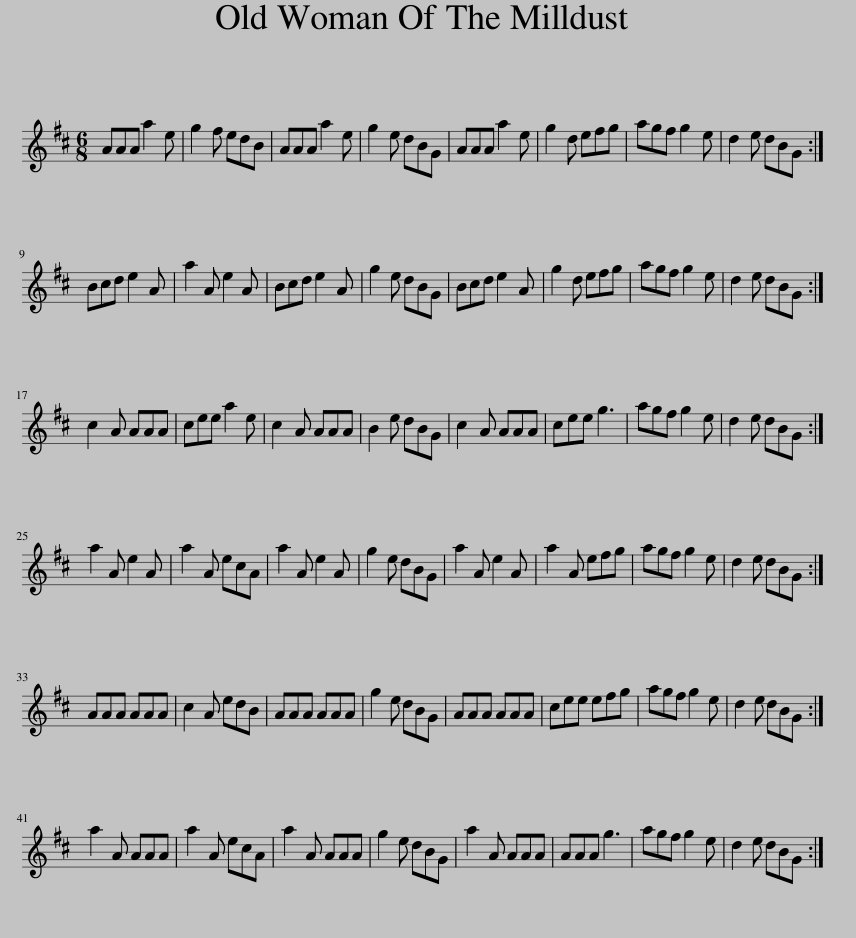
X:1
L:1/8
M:6/8
I:linebreak $
K:D
V:1 treble
V:1
 AAA a2 e | g2 f edB | AAA a2 e | g2 e dBG | AAA a2 e | %5
 g2 d efg | agf g2 e | d2 e dBG :|$ Bcd e2 A | a2 A e2 A | %10
 Bcd e2 A | g2 e dBG | Bcd e2 A | g2 d efg | agf g2 e | %15
 d2 e dBG :|$ c2 A AAA | cee a2 e | c2 A AAA | B2 e dBG | %20
 c2 A AAA | cee g3 | agf g2 e | d2 e dBG :|$ a2 A e2 A | %25
 a2 A ecA | a2 A e2 A | g2 e dBG | a2 A e2 A | a2 A efg | %30
 agf g2 e | d2 e dBG :|$ AAA AAA | c2 A edB | AAA AAA | %35
 g2 e dBG | AAA AAA | cee efg | agf g2 e | d2 e dBG :|$ %40
 a2 A AAA | a2 A ecA | a2 A AAA | g2 e dBG | a2 A AAA | %45
 AAA g3 | agf g2 e | d2 e dBG :| %48
